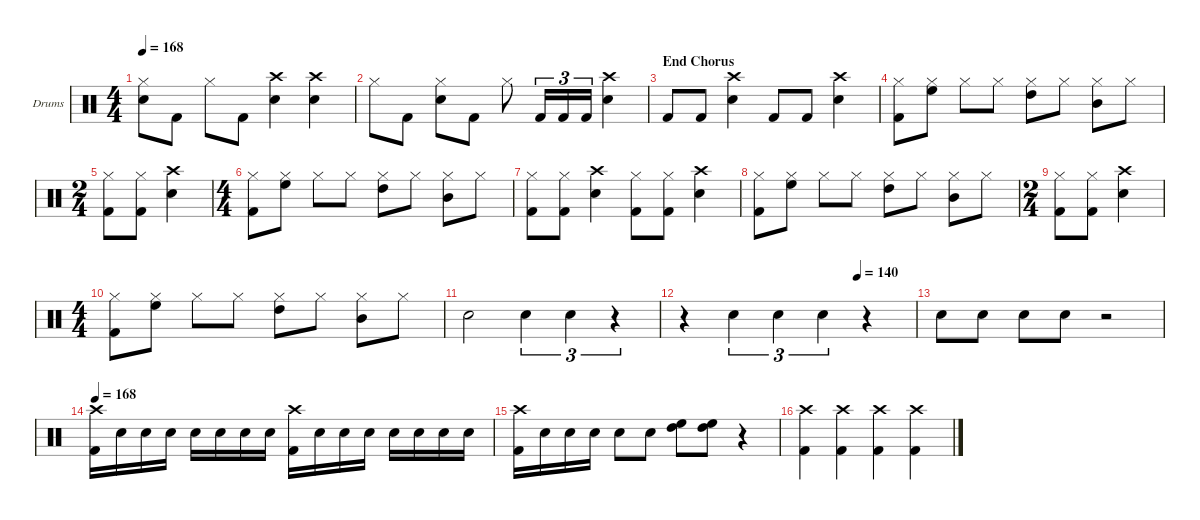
\hideDynamics
\bracketExtendMode nobrackets
\firstSystemTrackNameOrientation horizontal
\otherSystemsTrackNameOrientation horizontal
\track ("Drumkit" "Drums") {instrument percussion}
\staff {score}
\articulation defaults
\ts (4 4)
\tempo 168
\clef neutral
\ks c
("Hi-Hat (closed)" "Snare (hit) 2").8{dy fff} "Kick (hit) 2".8 "Hi-Hat (closed)".8 "Kick (hit) 2".8 ("Crash high (hit)" "Snare (hit) 2").4 ("Crash high (hit)" "Snare (hit) 2").4 |
"Hi-Hat (closed)".8 "Kick (hit) 2".8 ("Snare (hit) 2" "Hi-Hat (closed)").8 "Kick (hit) 2".8 "Hi-Hat (closed)".8 "Kick (hit) 2".16{tu (3 2)} "Kick (hit) 2".16{tu (3 2)} "Kick (hit) 2".16{tu (3 2)} ("Crash high (hit)" "Snare (hit) 2").4 |
\section ("" "End Chorus")
"Kick (hit) 2".8 "Kick (hit) 2".8 ("Snare (hit) 2" "Crash high (hit)").4 "Kick (hit) 2".8 "Kick (hit) 2".8 ("Crash high (hit)" "Snare (hit) 2").4 |
("Hi-Hat (closed)" "Kick (hit) 2").8 ("High Floor Tom (hit)" "Hi-Hat (closed)").8 "Hi-Hat (closed)".8 "Hi-Hat (closed)".8 ("High Tom (hit)" "Hi-Hat (closed)").8 "Hi-Hat (closed)".8 ("Mid Tom (hit)" "Hi-Hat (closed)").8 "Hi-Hat (closed)".8 |
\ts (2 4)
("Kick (hit) 2" "Hi-Hat (closed)").8 ("Kick (hit) 2" "Hi-Hat (closed)").8 ("Snare (hit) 2" "Crash high (hit)").4 |
\ts (4 4)
("Hi-Hat (closed)" "Kick (hit) 2").8 ("High Floor Tom (hit)" "Hi-Hat (closed)").8 "Hi-Hat (closed)".8 "Hi-Hat (closed)".8 ("High Tom (hit)" "Hi-Hat (closed)").8 "Hi-Hat (closed)".8 ("Mid Tom (hit)" "Hi-Hat (closed)").8 "Hi-Hat (closed)".8 |
("Hi-Hat (closed)" "Kick (hit) 2").8 ("Hi-Hat (closed)" "Kick (hit) 2").8 ("Snare (hit) 2" "Crash high (hit)").4 ("Kick (hit) 2" "Hi-Hat (closed)").8 ("Kick (hit) 2" "Hi-Hat (closed)").8 ("Crash high (hit)" "Snare (hit) 2").4 |
("Hi-Hat (closed)" "Kick (hit) 2").8 ("High Floor Tom (hit)" "Hi-Hat (closed)").8 "Hi-Hat (closed)".8 "Hi-Hat (closed)".8 ("High Tom (hit)" "Hi-Hat (closed)").8 "Hi-Hat (closed)".8 ("Mid Tom (hit)" "Hi-Hat (closed)").8 "Hi-Hat (closed)".8 |
\ts (2 4)
("Hi-Hat (closed)" "Kick (hit) 2").8 ("Hi-Hat (closed)" "Kick (hit) 2").8 ("Crash high (hit)" "Snare (hit) 2").4 |
\ts (4 4)
("Hi-Hat (closed)" "Kick (hit) 2").8 ("High Floor Tom (hit)" "Hi-Hat (closed)").8 "Hi-Hat (closed)".8 "Hi-Hat (closed)".8 ("High Tom (hit)" "Hi-Hat (closed)").8 "Hi-Hat (closed)".8 ("Mid Tom (hit)" "Hi-Hat (closed)").8 "Hi-Hat (closed)".8 |
"Snare (hit) 2".2{dy f} "Snare (hit) 2".4{tu (3 2) dy fff} "Snare (hit) 2".4{tu (3 2)} r.4{tu (3 2)} |
\tempo (140 0.75)
r.4 "Snare (hit) 2".4{tu (3 2)} "Snare (hit) 2".4{tu (3 2)} "Snare (hit) 2".4{tu (3 2)} r.4 |
"Snare (hit) 2".8 "Snare (hit) 2".8 "Snare (hit) 2".8 "Snare (hit) 2".8 r.2 |
\tempo 168
("Kick (hit) 2" "Crash high (hit)").16 "Snare (hit) 2".16 "Snare (hit) 2".16 "Snare (hit) 2".16 "Snare (hit) 2".16 "Snare (hit) 2".16 "Snare (hit) 2".16 "Snare (hit) 2".16 ("Kick (hit) 2" "Crash high (hit)").16 "Snare (hit) 2".16 "Snare (hit) 2".16 "Snare (hit) 2".16 "Snare (hit) 2".16 "Snare (hit) 2".16 "Snare (hit) 2".16 "Snare (hit) 2".16 |
("Kick (hit) 2" "Crash high (hit)").16 "Snare (hit) 2".16 "Snare (hit) 2".16 "Snare (hit) 2".16 "Snare (hit) 2".8 "Snare (hit) 2".8 ("High Floor Tom (hit)" "High Tom (hit)").8 ("High Floor Tom (hit)" "High Tom (hit)").8 r.4 |
("Crash high (hit)" "Kick (hit) 2").4 ("Crash high (hit)" "Kick (hit) 2").4 ("Crash high (hit)" "Kick (hit) 2").4 ("Crash high (hit)" "Kick (hit) 2").4
